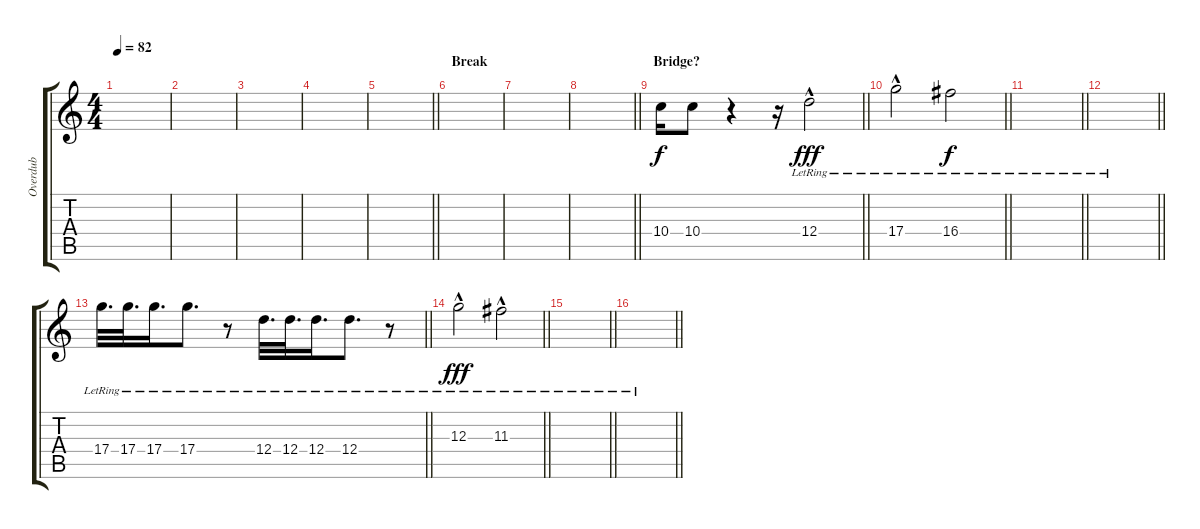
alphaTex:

\track ("Overdub" "Overdub") {instrument overdrivenguitar}
\staff {score tabs}
\tuning (E4 B3 G3 D3 A2 E2) {hide}
\ts (4 4)
\tempo 82
\clef g2
\ks c
|
|
|
|
\barLineRight lightlight
|
\section ("" "Break")
|
|
\barLineRight lightlight
|
\section ("" "Bridge?")
\barLineRight lightlight
10.4.16{volume 13 balance 11 instrument overdrivenguitar} 10.4.8 r.4 r.16 12.4{hac lr}.2{dy fff} |
\barLineRight lightlight
17.4{hac lr}.2 16.4{lr}.2{dy f} |
\barLineRight lightlight
|
\barLineRight lightlight
|
\barLineRight lightlight
17.4{lr}.32{d volume 12 balance 11 instrument overdrivenguitar} 17.4{lr}.32{d} 17.4{lr}.16{d} 17.4{lr}.8{d} r.8 12.4{lr}.32{d volume 8 balance 11 instrument overdrivenguitar} 12.4{lr}.32{d} 12.4{lr}.16{d} 12.4{lr}.8{d} r.8 |
\barLineRight lightlight
12.3{hac lr}.2{dy fff volume 13 balance 11 instrument overdrivenguitar} 11.3{hac lr}.2 |
\barLineRight lightlight
|
\barLineRight lightlight
